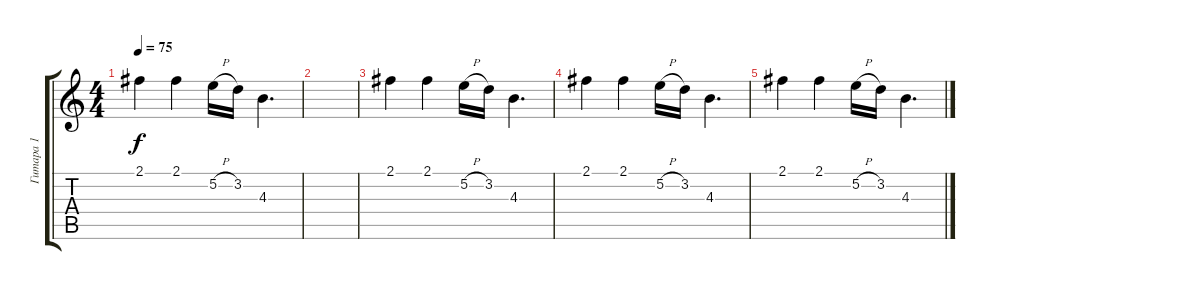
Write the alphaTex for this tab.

\track ("Гитара 1" "Гитара 1") {instrument acousticguitarsteel}
\staff {score tabs}
\tuning (E4 B3 G3 D3 A2 E2) {hide}
\ts (4 4)
\tempo 75
\clef g2
\ks c
2.1.4{dy f} 2.1.4 5.2{h}.16 3.2.16 4.3.4{d} |
|
2.1.4{volume 13 balance 3 instrument pad4choir} 2.1.4 5.2{h}.16 3.2.16 4.3.4{d} |
2.1.4 2.1.4 5.2{h}.16 3.2.16 4.3.4{d} |
2.1.4 2.1.4 5.2{h}.16 3.2.16 4.3.4{d}
